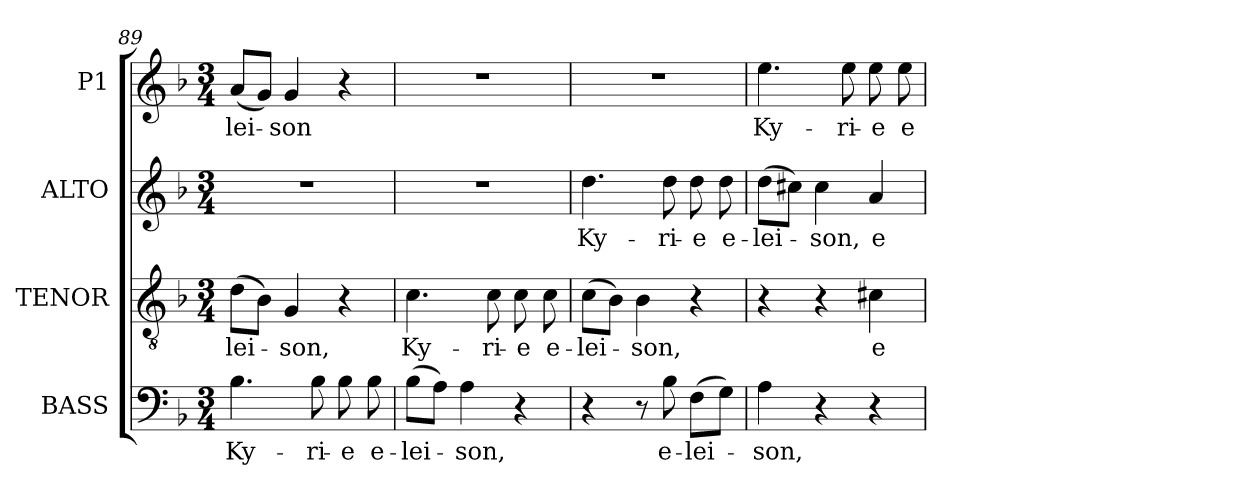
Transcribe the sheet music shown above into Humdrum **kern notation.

**kern	**text	**kern	**text	**kern	**text	**kern	**text
*part4	*part4	*part3	*part3	*part2	*part2	*part1	*part1
*staff4	*staff4	*staff3	*staff3	*staff2	*staff2	*staff1	*staff1
*I"BASS	*	*I"TENOR	*	*I"ALTO	*	*I"P1	*
!!LO:LB:g=z
*clefF4	*	*clefGv2	*	*clefG2	*	*clefG2	*
*	*	*ITrd7c12	*	*	*	*	*
*k[b-]	*	*k[b-]	*	*k[b-]	*	*k[b-]	*
*F:	*	*F:	*	*F:	*	*F:	*
*M3/4	*	*M3/4	*	*M3/4	*	*M3/4	*
=89	=89	=89	=89	=89	=89	=89	=89
!	!LO:LY:b:color=#000000	!	!	!	!	!	!
!	!	!	!LO:LY:b:color=#000000	!LO:N:vis=1	!	!	!
!	!	!	!	!	!	!	!LO:LY:b:color=#000000
4.B-i\	Ky-	(8Di\L	-lei-	2.r	.	(8ai/L	-lei-
.	.	8BB-i\J)	.	.	.	8gi/J)	.
!	!	!	!LO:LY:b:color=#000000	!	!	!	!
!	!	!	!	!	!	!	!LO:LY:b:color=#000000
.	.	4GGi/	-son,	.	.	4gi/	-son
!	!LO:LY:b:color=#000000	!	!	!	!	!	!
8B-i\	-ri-	.	.	.	.	.	.
!	!LO:LY:b:color=#000000	!	!	!	!	!	!
8B-i\	-e	4r	.	.	.	4r	.
!	!LO:LY:b:color=#000000	!	!	!	!	!	!
8B-i\	e-	.	.	.	.	.	.
=90	=90	=90	=90	=90	=90	=90	=90
!	!LO:LY:b:color=#000000	!	!	!	!	!	!
!	!	!	!LO:LY:b:color=#000000	!LO:N:vis=1	!	!LO:N:vis=1	!
(8B-i\L	-lei-	4.Ci\	Ky-	2.r	.	2.r	.
8Ai\J)	.	.	.	.	.	.	.
!	!LO:LY:b:color=#000000	!	!	!	!	!	!
4Ai\	-son,	.	.	.	.	.	.
!	!	!	!LO:LY:b:color=#000000	!	!	!	!
.	.	8Ci\	-ri-	.	.	.	.
!	!	!	!LO:LY:b:color=#000000	!	!	!	!
4r	.	8Ci\	-e	.	.	.	.
!	!	!	!LO:LY:b:color=#000000	!	!	!	!
.	.	8Ci\	e-	.	.	.	.
=91	=91	=91	=91	=91	=91	=91	=91
!	!	!	!LO:LY:b:color=#000000	!	!	!	!
!	!	!	!	!	!LO:LY:b:color=#000000	!LO:N:vis=1	!
4r	.	(8Ci\L	-lei-	4.ddi\	Ky-	2.r	.
.	.	8BB-i\J)	.	.	.	.	.
!	!	!	!LO:LY:b:color=#000000	!	!	!	!
8r	.	4BB-i\	-son,	.	.	.	.
!	!LO:LY:b:color=#000000	!	!	!	!	!	!
!	!	!	!	!	!LO:LY:b:color=#000000	!	!
8B-i\	e-	.	.	8ddi\	-ri-	.	.
!	!LO:LY:b:color=#000000	!	!	!	!	!	!
!	!	!	!	!	!LO:LY:b:color=#000000	!	!
(8Fi\L	-lei-	4r	.	8ddi\	-e	.	.
!	!	!	!	!	!LO:LY:b:color=#000000	!	!
8Gi\J)	.	.	.	8ddi\	e-	.	.
=92	=92	=92	=92	=92	=92	=92	=92
!	!LO:LY:b:color=#000000	!	!	!	!	!	!
!	!	!	!	!	!LO:LY:b:color=#000000	!	!
!	!	!	!	!	!	!	!LO:LY:b:color=#000000
4Ai\	-son,	4r	.	(8ddi\L	-lei-	4.eei\	Ky-
.	.	.	.	8cc#Xi\J)	.	.	.
!	!	!	!	!	!LO:LY:b:color=#000000	!	!
4r	.	4r	.	4cc#i\	-son,	.	.
!	!	!	!	!	!	!	!LO:LY:b:color=#000000
.	.	.	.	.	.	8eei\	-ri-
!	!	!	!LO:LY:b:color=#000000	!	!	!	!
!	!	!	!	!	!LO:LY:b:color=#000000	!	!
!	!	!	!	!	!	!	!LO:LY:b:color=#000000
4r	.	4C#Xi\	e-	4ai/	e-	8eei\	-e
!	!	!	!	!	!	!	!LO:LY:b:color=#000000
.	.	.	.	.	.	8eei\	e-
=	=	=	=	=	=	=	=
*-	*-	*-	*-	*-	*-	*-	*-
